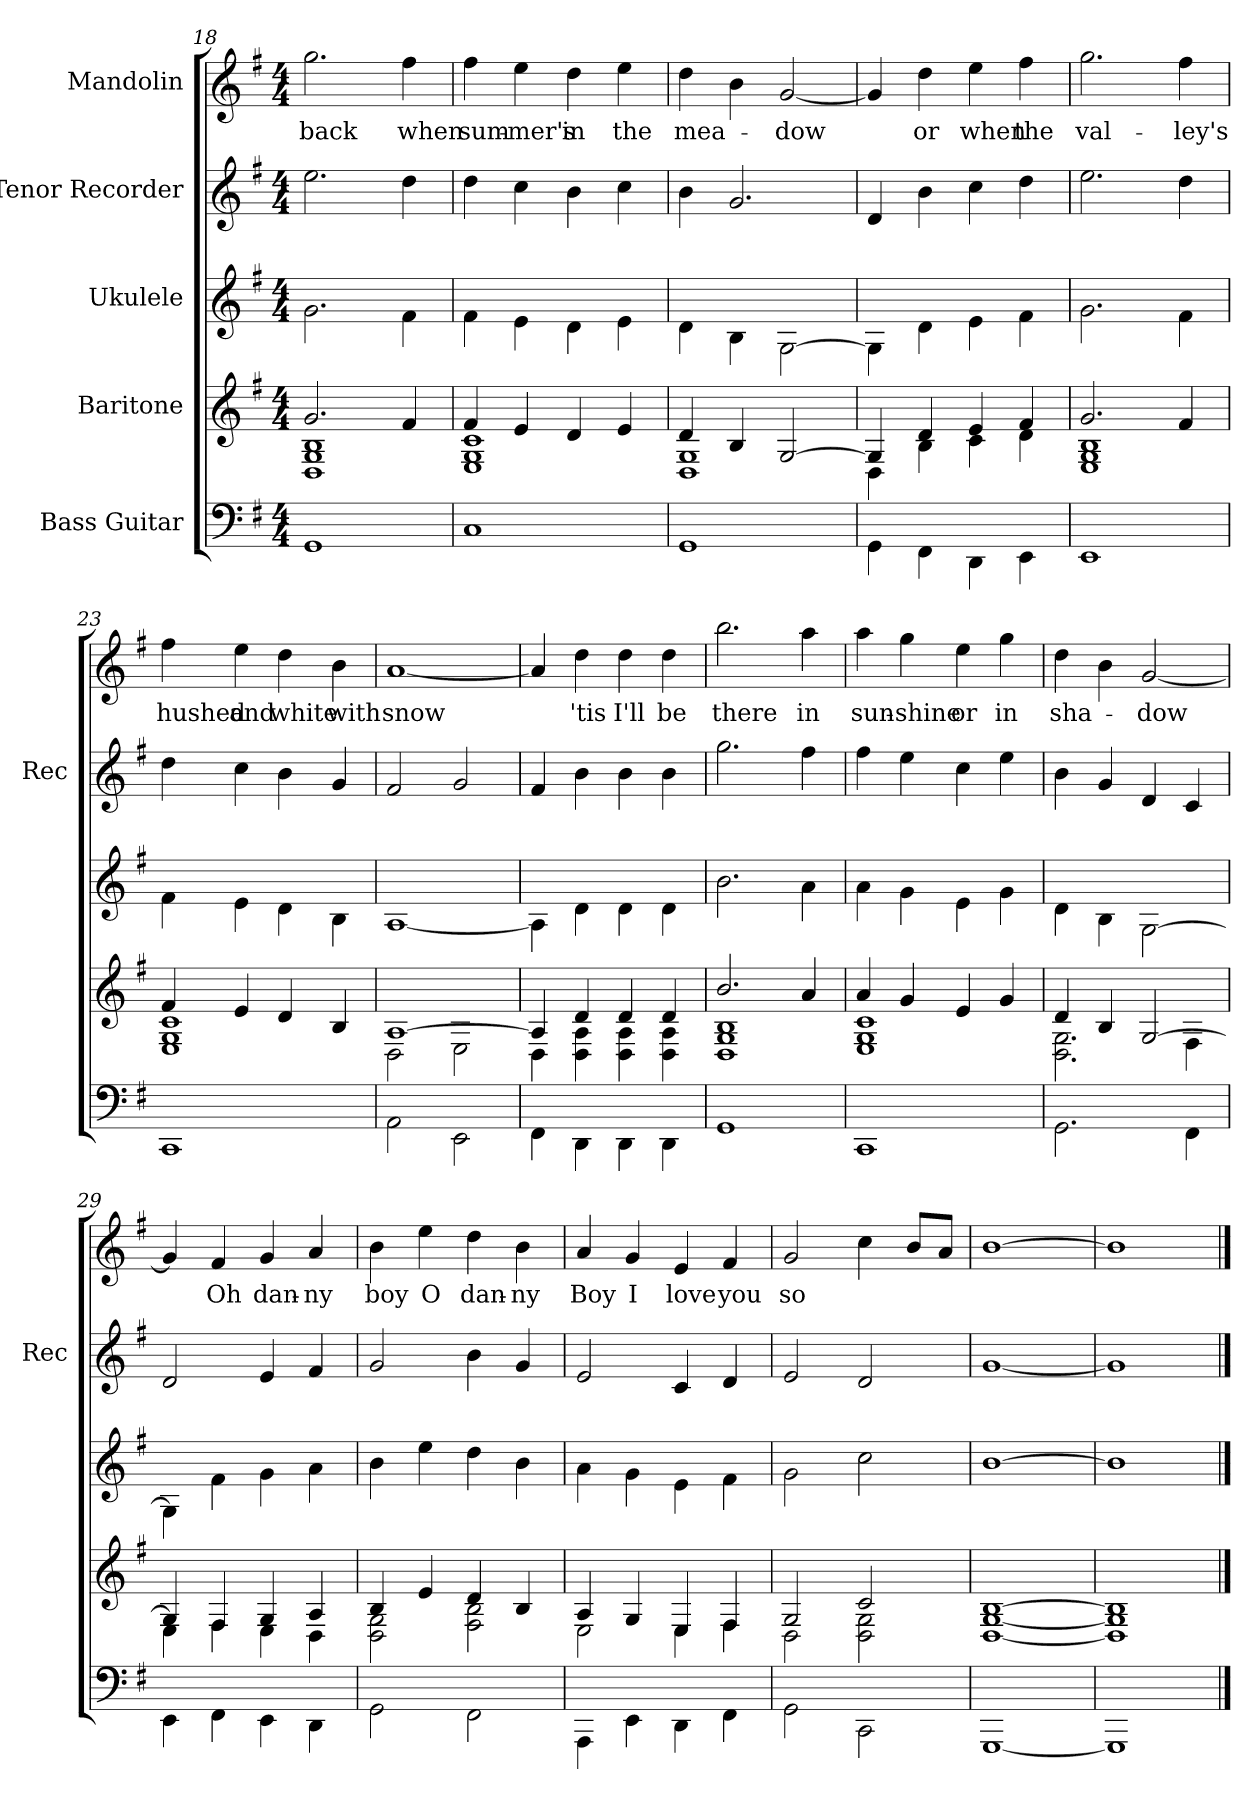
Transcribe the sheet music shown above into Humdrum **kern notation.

**kern	**kern	**kern	**kern	**kern	**text
*part5	*part4	*part3	*part2	*part1	*part1
*staff5	*staff4	*staff3	*staff2	*staff1	*staff1
*I"Bass Guitar	*I"Baritone	*I"Ukulele	*I"Tenor Recorder	*I"Mandolin	*
*	*	*	*I'Rec	*	*
*	*	*	*clefG2	*clefG2	*
*k[f#]	*k[f#]	*k[f#]	*k[f#]	*k[f#]	*
*G:	*G:	*G:	*G:	*G:	*
*M4/4	*M4/4	*M4/4	*M4/4	*M4/4	*
=18	=18	=18	=18	=18	=18
*	*^	*	*	*	*
!	!	!	!	!	!	!LO:LY:b
1GG	2.g/	1D 1G 1B	2.g\	2.ee\	2.gg\	back
!	!	!	!	!	!	!LO:LY:b
.	4f#/	.	4f#\	4dd\	4ff#\	when
!!LO:LB:g=z
=19	=19	=19	=19	=19	=19	=19
!	!	!	!	!	!	!LO:LY:b
1C	4f#/	1E 1G 1c	4f#\	4dd\	4ff#\	sum-
!	!	!	!	!	!	!LO:LY:b
.	4e/	.	4e\	4cc\	4ee\	-mer's
!	!	!	!	!	!	!LO:LY:b
.	4d/	.	4d\	4b\	4dd\	in
!	!	!	!	!	!	!LO:LY:b
.	4e/	.	4e\	4cc\	4ee\	the
=20	=20	=20	=20	=20	=20	=20
!	!	!	!	!	!	!LO:LY:b
1GG	4d/	1D 1G	4d\	4b\	4dd\	mea-
.	4B/	.	4B\	2.g/	4b\	.
!	!	!	!	!	!	!LO:LY:b
.	[2G/	.	[2G\	.	[2g/	-dow
=21	=21	=21	=21	=21	=21	=21
4GG\	4G/]	4D\	4G\]	4d/	4g/]	.
!	!	!	!	!	!	!LO:LY:b
4FF#\	4d/	4B\	4d\	4b\	4dd\	or
!	!	!	!	!	!	!LO:LY:b
4DD\	4e/	4c\	4e\	4cc\	4ee\	when
!	!	!	!	!	!	!LO:LY:b
4EE\	4f#/	4d\	4f#\	4dd\	4ff#\	the
=22	=22	=22	=22	=22	=22	=22
!	!	!	!	!	!	!LO:LY:b
1EE	2.g/	1E 1G 1B	2.g\	2.ee\	2.gg\	val-
!	!	!	!	!	!	!LO:LY:b
.	4f#/	.	4f#\	4dd\	4ff#\	-ley's
=23	=23	=23	=23	=23	=23	=23
!	!	!	!	!	!	!LO:LY:b
1CC	4f#/	1E 1G 1c	4f#\	4dd\	4ff#\	hushed
!	!	!	!	!	!	!LO:LY:b
.	4e/	.	4e\	4cc\	4ee\	and
!	!	!	!	!	!	!LO:LY:b
.	4d/	.	4d\	4b\	4dd\	white
!	!	!	!	!	!	!LO:LY:b
.	4B/	.	4B\	4g/	4b\	with
=24	=24	=24	=24	=24	=24	=24
!	!	!	!	!	!	!LO:LY:b
2AA\	[1A	2D\	[1A	2f#/	[1a	snow
2EE\	.	2E\	.	2g/	.	.
!!LO:PB:g=z
=25	=25	=25	=25	=25	=25	=25
4FF#\	4A/]	4D\	4A\]	4f#/	4a/]	.
!	!	!	!	!	!	!LO:LY:b
4DD\	4d/	4D\ 4A\	4d\	4b\	4dd\	'tis
!	!	!	!	!	!	!LO:LY:b
4DD\	4d/	4D\ 4A\	4d\	4b\	4dd\	I'll
!	!	!	!	!	!	!LO:LY:b
4DD\	4d/	4D\ 4A\	4d\	4b\	4dd\	be
=26	=26	=26	=26	=26	=26	=26
!	!	!	!	!	!	!LO:LY:b
1GG	2.b/	1D 1G 1B	2.b\	2.gg\	2.bb\	there
!	!	!	!	!	!	!LO:LY:b
.	4a/	.	4a\	4ff#\	4aa\	in
=27	=27	=27	=27	=27	=27	=27
!	!	!	!	!	!	!LO:LY:b
1CC	4a/	1E 1G 1c	4a\	4ff#\	4aa\	sun-
!	!	!	!	!	!	!LO:LY:b
.	4g/	.	4g\	4ee\	4gg\	-shine
!	!	!	!	!	!	!LO:LY:b
.	4e/	.	4e\	4cc\	4ee\	or
!	!	!	!	!	!	!LO:LY:b
.	4g/	.	4g\	4ee\	4gg\	in
=28	=28	=28	=28	=28	=28	=28
!	!	!	!	!	!	!LO:LY:b
2.GG\	4d/	2.D\ 2.G\	4d\	4b\	4dd\	sha-
.	4B/	.	4B\	4g/	4b\	.
!	!	!	!	!	!	!LO:LY:b
.	[2G/	.	[2G\	4d/	[2g/	-dow
4FF#\	.	4F#\	.	4c/	.	.
=29	=29	=29	=29	=29	=29	=29
4EE\	4G/]	4E\	4G\]	2d/	4g/]	.
!	!	!	!	!	!	!LO:LY:b
4FF#\	4F#/	4F#\	4f#\	.	4f#/	Oh
!	!	!	!	!	!	!LO:LY:b
4EE\	4G/	4E\	4g\	4e/	4g/	dan-
!	!	!	!	!	!	!LO:LY:b
4DD\	4A/	4D\	4a\	4f#/	4a/	-ny
!!LO:LB:g=z
=30	=30	=30	=30	=30	=30	=30
!	!	!	!	!	!	!LO:LY:b
2GG\	4B/	2D\ 2G\	4b\	2g/	4b\	boy
!	!	!	!	!	!	!LO:LY:b
.	4e/	.	4ee\	.	4ee\	O
!	!	!	!	!	!	!LO:LY:b
2FF#\	4d/	2F#\ 2B\	4dd\	4b\	4dd\	dan-
!	!	!	!	!	!	!LO:LY:b
.	4B/	.	4b\	4g/	4b\	-ny
=31	=31	=31	=31	=31	=31	=31
!	!	!	!	!	!	!LO:LY:b
4AAA\	4A/	2E\	4a\	2e/	4a/	Boy
!	!	!	!	!	!	!LO:LY:b
4EE\	4G/	.	4g\	.	4g/	I
!	!	!	!	!	!	!LO:LY:b
4DD\	4E/	4E\	4e\	4c/	4e/	love
!	!	!	!	!	!	!LO:LY:b
4FF#\	4F#/	4F#\	4f#\	4d/	4f#/	you
=32	=32	=32	=32	=32	=32	=32
!	!	!	!	!	!	!LO:LY:b
2GG\	2G/	2D\	2g\	2e/	2g/	so
2CC\	2c/	2D\ 2G\	2cc\	2d/	4cc\	.
.	.	.	.	.	8b/L	.
.	.	.	.	.	8a/J	.
=33	=33	=33	=33	=33	=33	=33
[1GGG	[1B	[1D [1G	[1b	[1g	[1b	.
=34	=34	=34	=34	=34	=34	=34
1GGG]	1B]	1D] 1G]	1b]	1g]	1b]	.
*	*v	*v	*	*	*	*
==	==	==	==	==	==
*-	*-	*-	*-	*-	*-
